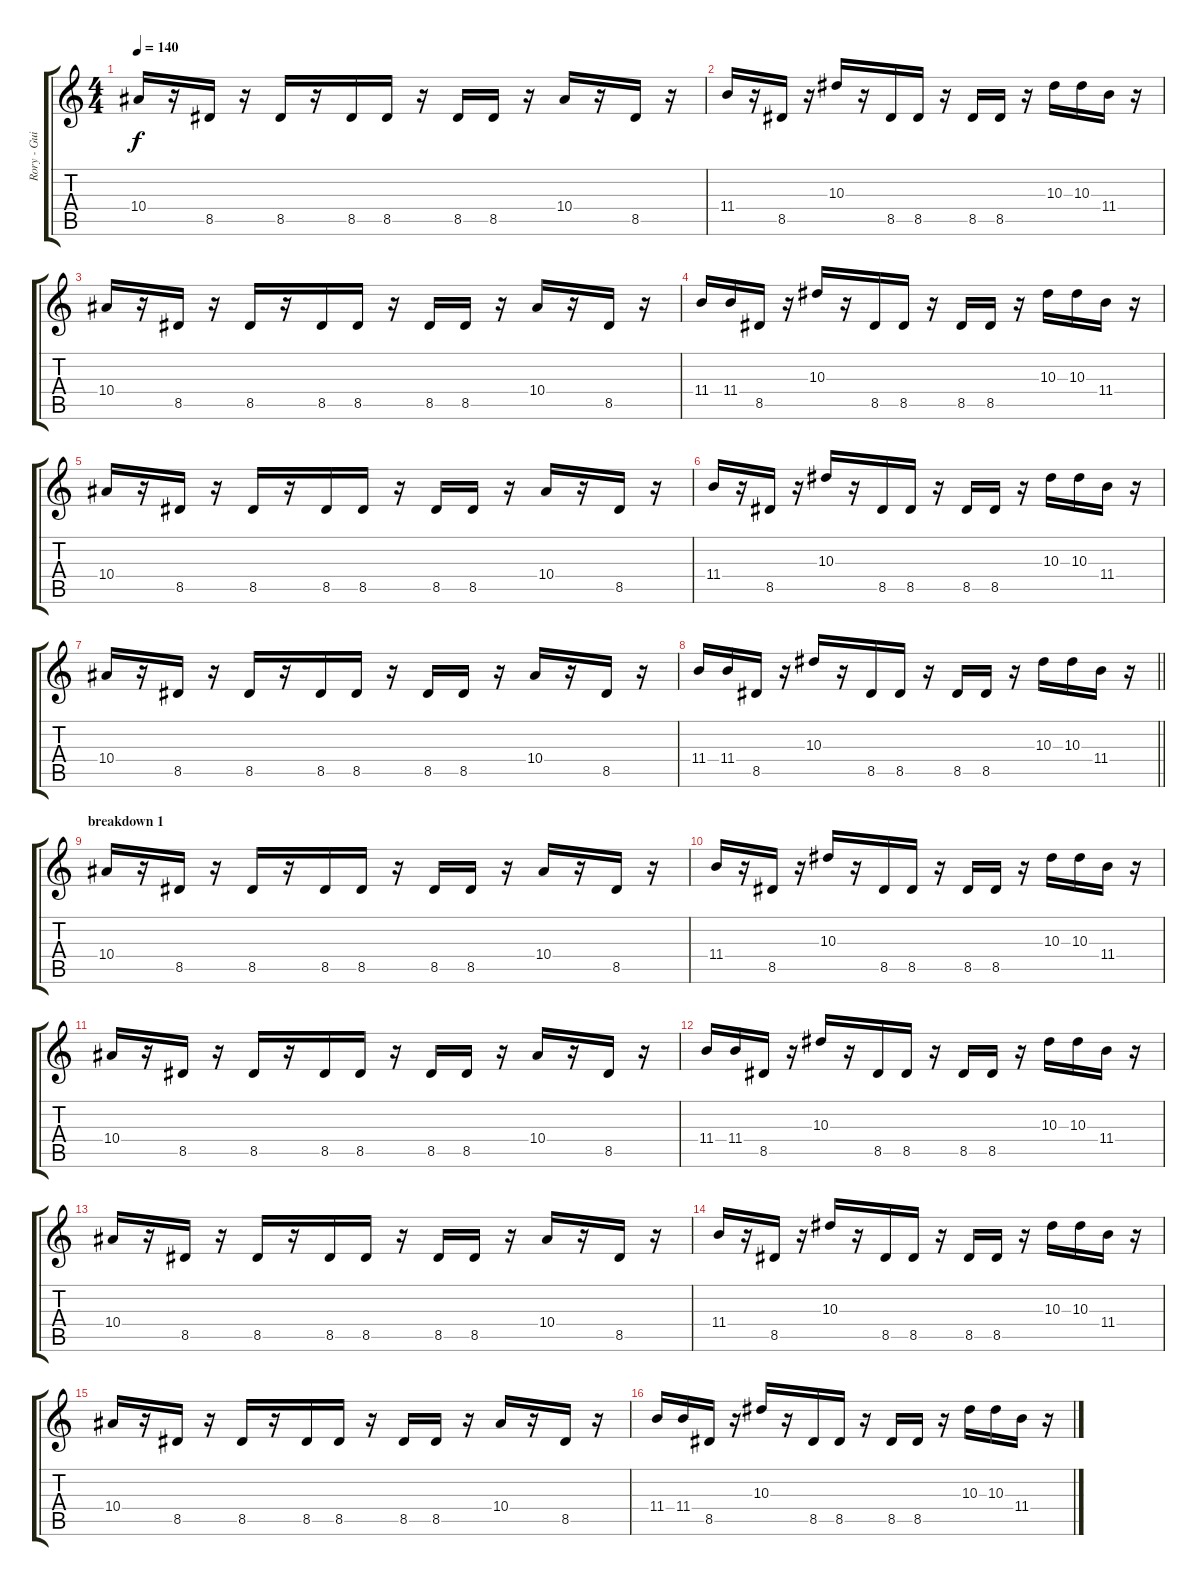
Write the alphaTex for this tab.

\track ("Rory - Guitar" "Rory - Gui") {instrument distortionguitar}
\staff {score tabs}
\tuning (D4 A3 F3 C3 G2 C2) {hide}
\ts (4 4)
\tempo 140
\clef g2
\ks c
10.4.16{dy f} r.16 8.5.16 r.16 8.5.16 r.16 8.5.16 8.5.16 r.16 8.5.16 8.5.16 r.16 10.4.16 r.16 8.5.16 r.16 |
11.4.16 r.16 8.5.16 r.16 10.3.16 r.16 8.5.16 8.5.16 r.16 8.5.16 8.5.16 r.16 10.3.16 10.3.16 11.4.16 r.16 |
10.4.16 r.16 8.5.16 r.16 8.5.16 r.16 8.5.16 8.5.16 r.16 8.5.16 8.5.16 r.16 10.4.16 r.16 8.5.16 r.16 |
11.4.16 11.4.16 8.5.16 r.16 10.3.16 r.16 8.5.16 8.5.16 r.16 8.5.16 8.5.16 r.16 10.3.16 10.3.16 11.4.16 r.16 |
10.4.16 r.16 8.5.16 r.16 8.5.16 r.16 8.5.16 8.5.16 r.16 8.5.16 8.5.16 r.16 10.4.16 r.16 8.5.16 r.16 |
11.4.16 r.16 8.5.16 r.16 10.3.16 r.16 8.5.16 8.5.16 r.16 8.5.16 8.5.16 r.16 10.3.16 10.3.16 11.4.16 r.16 |
10.4.16 r.16 8.5.16 r.16 8.5.16 r.16 8.5.16 8.5.16 r.16 8.5.16 8.5.16 r.16 10.4.16 r.16 8.5.16 r.16 |
\barLineRight lightlight
11.4.16 11.4.16 8.5.16 r.16 10.3.16 r.16 8.5.16 8.5.16 r.16 8.5.16 8.5.16 r.16 10.3.16 10.3.16 11.4.16 r.16 |
\section ("" "breakdown 1")
10.4.16 r.16 8.5.16 r.16 8.5.16 r.16 8.5.16 8.5.16 r.16 8.5.16 8.5.16 r.16 10.4.16 r.16 8.5.16 r.16 |
11.4.16 r.16 8.5.16 r.16 10.3.16 r.16 8.5.16 8.5.16 r.16 8.5.16 8.5.16 r.16 10.3.16 10.3.16 11.4.16 r.16 |
10.4.16 r.16 8.5.16 r.16 8.5.16 r.16 8.5.16 8.5.16 r.16 8.5.16 8.5.16 r.16 10.4.16 r.16 8.5.16 r.16 |
11.4.16 11.4.16 8.5.16 r.16 10.3.16 r.16 8.5.16 8.5.16 r.16 8.5.16 8.5.16 r.16 10.3.16 10.3.16 11.4.16 r.16 |
10.4.16 r.16 8.5.16 r.16 8.5.16 r.16 8.5.16 8.5.16 r.16 8.5.16 8.5.16 r.16 10.4.16 r.16 8.5.16 r.16 |
11.4.16 r.16 8.5.16 r.16 10.3.16 r.16 8.5.16 8.5.16 r.16 8.5.16 8.5.16 r.16 10.3.16 10.3.16 11.4.16 r.16 |
10.4.16 r.16 8.5.16 r.16 8.5.16 r.16 8.5.16 8.5.16 r.16 8.5.16 8.5.16 r.16 10.4.16 r.16 8.5.16 r.16 |
11.4.16 11.4.16 8.5.16 r.16 10.3.16 r.16 8.5.16 8.5.16 r.16 8.5.16 8.5.16 r.16 10.3.16 10.3.16 11.4.16 r.16
